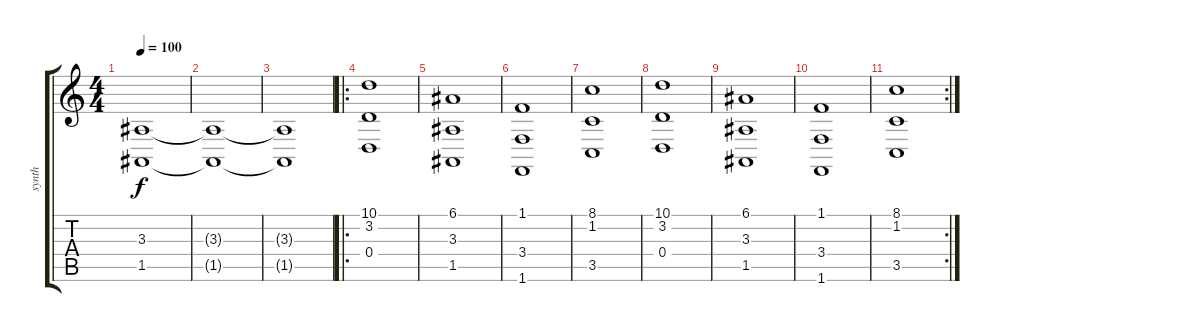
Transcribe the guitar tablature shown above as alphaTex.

\track ("synth" "synth") {instrument pad2warm}
\staff {score tabs}
\tuning (E4 B3 G3 D3 A2 E2) {hide}
\ts (4 4)
\tempo 100
\clef g2
\ks c
(3.3 1.5).1{dy f} |
(3.3{t} 1.5{t}).1 |
(3.3{t} 1.5{t}).1 |
\ro
(10.1 3.2 0.4).1 |
(6.1 3.3 1.5).1 |
(1.1 3.4 1.6).1 |
(8.1 1.2 3.5).1 |
(10.1 3.2 0.4).1 |
(6.1 3.3 1.5).1 |
(1.1 3.4 1.6).1 |
\rc 2
(8.1 1.2 3.5).1
